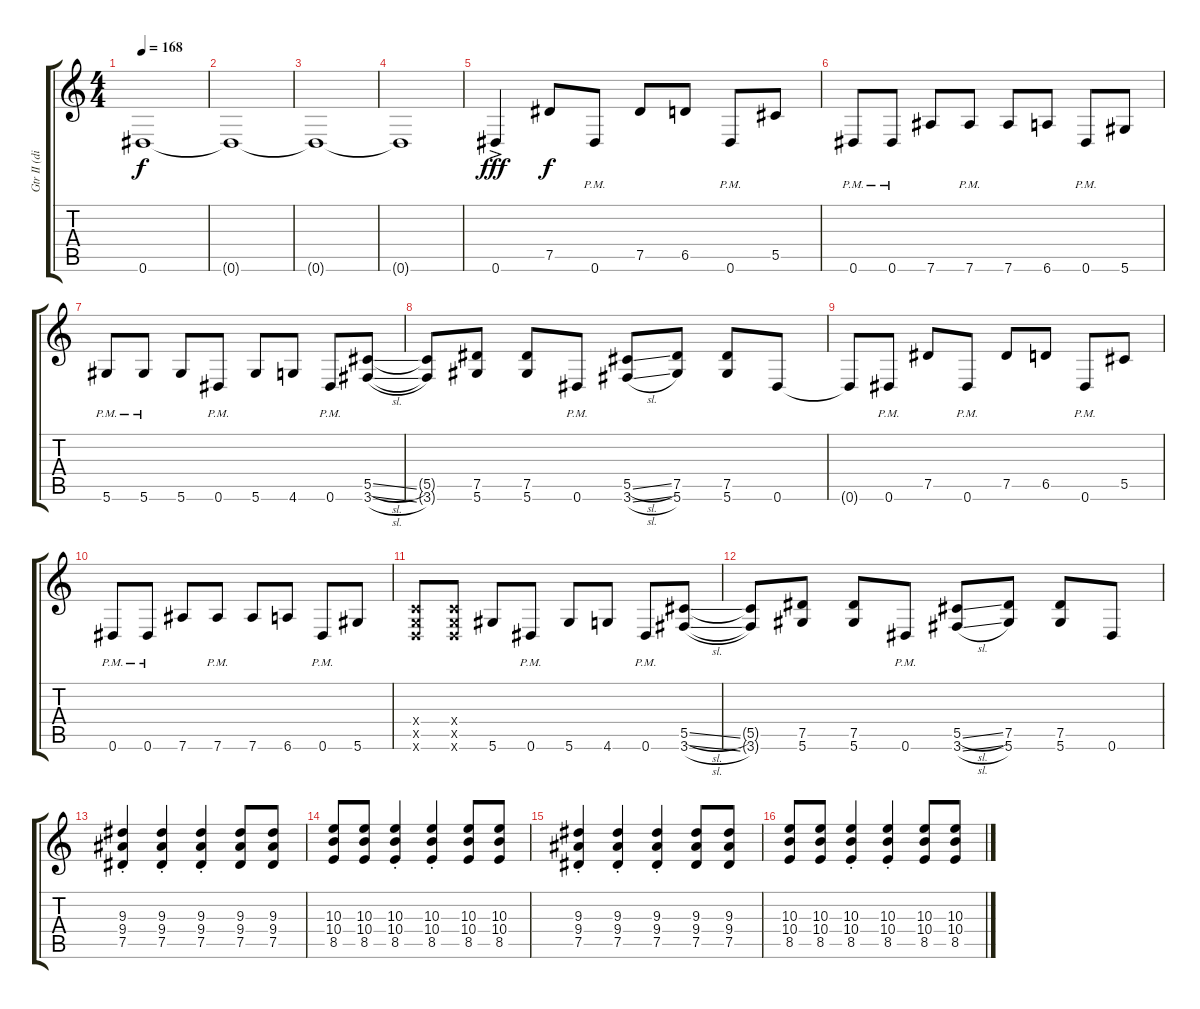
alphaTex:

\track ("Gtr II (dis)" "Gtr II (di") {instrument distortionguitar}
\staff {score tabs}
\tuning (Eb4 Bb3 Gb3 Db3 Ab2 Eb2) {hide}
\ts (4 4)
\tempo 168
\clef g2
\ks c
0.6{t}.1{dy f} |
0.6{t}.1 |
0.6{t}.1 |
0.6{t}.1 |
0.6{ac}.4{dy fff} 7.5.8{dy f} 0.6{pm}.8 7.5.8 6.5.8 0.6{pm}.8 5.5.8 |
0.6{pm}.8 0.6{pm}.8 7.6.8 7.6{pm}.8 7.6.8 6.6.8 0.6{pm}.8 5.6.8 |
5.6{pm}.8 5.6{pm}.8 5.6.8 0.6{pm}.8 5.6.8 4.6.8 0.6{pm}.8 (5.5{sl} 3.6{sl}).8 |
(5.5{t} 3.6{t}).8 (7.5 5.6).8 (7.5 5.6).8 0.6{pm}.8 (5.5{sl} 3.6{sl}).8 (7.5 5.6).8 (7.5 5.6).8 0.6.8 |
0.6{t}.8 0.6{pm}.8 7.5.8 0.6{pm}.8 7.5.8 6.5.8 0.6{pm}.8 5.5.8 |
0.6{pm}.8 0.6{pm}.8 7.6.8 7.6{pm}.8 7.6.8 6.6.8 0.6{pm}.8 5.6.8 |
(-1.4{x} -1.5{x} -1.6{x}).8 (-1.4{x} -1.5{x} -1.6{x}).8 5.6.8 0.6{pm}.8 5.6.8 4.6.8 0.6{pm}.8 (5.5{sl} 3.6{sl}).8 |
(5.5{t} 3.6{t}).8 (7.5 5.6).8 (7.5 5.6).8 0.6{pm}.8 (5.5{sl} 3.6{sl}).8 (7.5 5.6).8 (7.5 5.6).8 0.6.8 |
(9.3{st} 9.4{st} 7.5{st}).4 (9.3{st} 9.4{st} 7.5{st}).4 (9.3{st} 9.4{st} 7.5{st}).4 (9.3 9.4 7.5).8 (9.3 9.4 7.5).8 |
(10.3 10.4 8.5).8 (10.3 10.4 8.5).8 (10.3{st} 10.4{st} 8.5{st}).4 (10.3{st} 10.4{st} 8.5{st}).4 (10.3 10.4 8.5).8 (10.3 10.4 8.5).8 |
(9.3{st} 9.4{st} 7.5{st}).4 (9.3{st} 9.4{st} 7.5{st}).4 (9.3{st} 9.4{st} 7.5{st}).4 (9.3 9.4 7.5).8 (9.3 9.4 7.5).8 |
(10.3 10.4 8.5).8 (10.3 10.4 8.5).8 (10.3{st} 10.4{st} 8.5{st}).4 (10.3{st} 10.4{st} 8.5{st}).4 (10.3 10.4 8.5).8 (10.3 10.4 8.5).8
